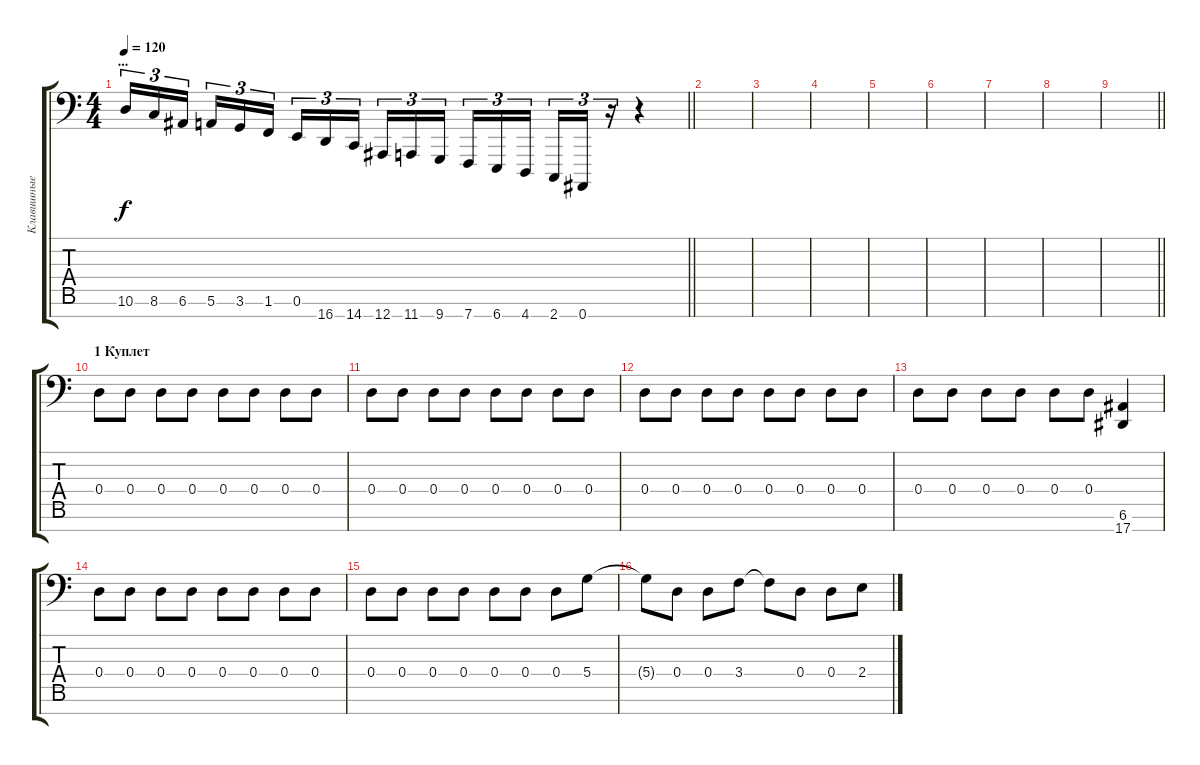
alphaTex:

\track ("Клавишные I" "Клавишные ") {instrument lead8bassandlead}
\staff {score tabs}
\tuning (E4 B3 G3 D3 A2 E2 Bb0) {hide}
\ts (4 4)
\section ("" "...")
\tempo 120
\clef f4
\barLineRight lightlight
\ks c
10.6.16{tu (3 2) dy f} 8.6.16{tu (3 2)} 6.6.16{tu (3 2) beam splitsecondary} 5.6.16{tu (3 2)} 3.6.16{tu (3 2)} 1.6.16{tu (3 2)} 0.6.16{tu (3 2)} 16.7.16{tu (3 2)} 14.7.16{tu (3 2) beam splitsecondary} 12.7.16{tu (3 2)} 11.7.16{tu (3 2)} 9.7.16{tu (3 2)} 7.7.16{tu (3 2)} 6.7.16{tu (3 2)} 4.7.16{tu (3 2) beam splitsecondary} 2.7.16{tu (3 2)} 0.7.16{tu (3 2)} r.16{tu (3 2)} r.4 |
\section ("" "")
|
|
|
|
|
|
|
\barLineRight lightlight
|
\section ("" "1 Куплет")
0.4.8{volume 8} 0.4.8 0.4.8 0.4.8 0.4.8 0.4.8 0.4.8 0.4.8 |
0.4.8 0.4.8 0.4.8 0.4.8 0.4.8 0.4.8 0.4.8 0.4.8 |
0.4.8 0.4.8 0.4.8 0.4.8 0.4.8 0.4.8 0.4.8 0.4.8 |
0.4.8 0.4.8 0.4.8 0.4.8 0.4.8 0.4.8 (6.6 17.7).4 |
0.4.8 0.4.8 0.4.8 0.4.8 0.4.8 0.4.8 0.4.8 0.4.8 |
0.4.8 0.4.8 0.4.8 0.4.8 0.4.8 0.4.8 0.4.8 5.4.8 |
5.4{t}.8 0.4.8 0.4.8 3.4.8 3.4{t}.8 0.4.8 0.4.8 2.4.8
